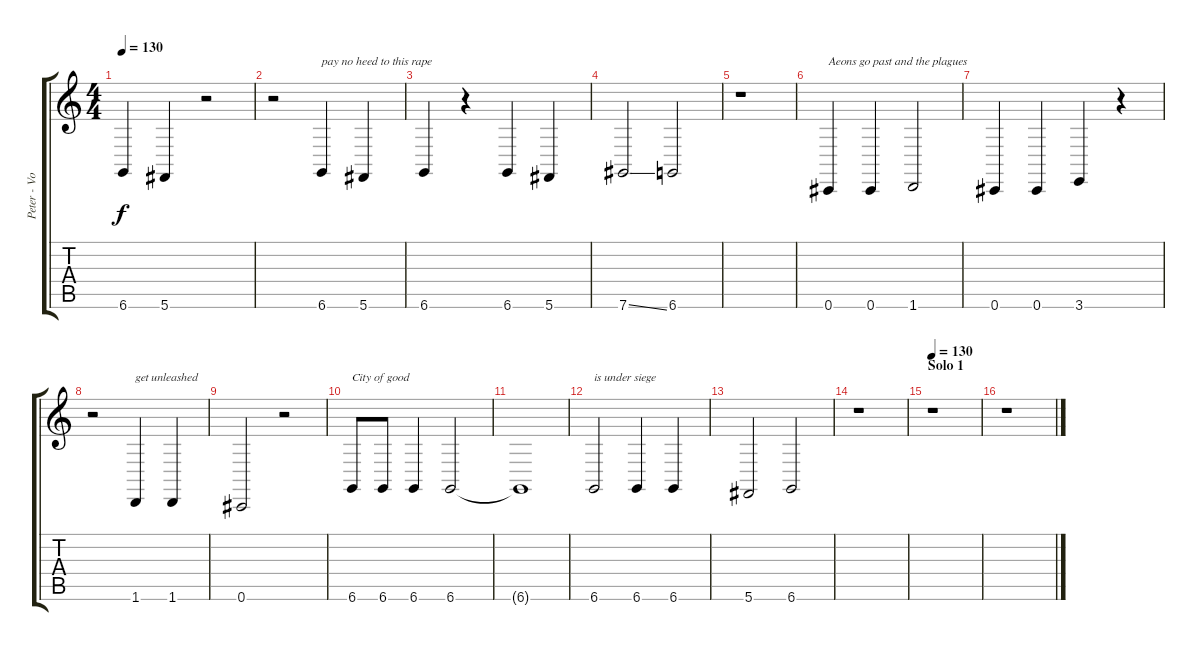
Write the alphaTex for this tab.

\track ("Peter - Vocals" "Peter - Vo") {instrument cello}
\staff {score tabs}
\tuning (Eb4 Bb3 Gb3 Db3 Ab2 Db2) {hide}
\ts (4 4)
\tempo 130
\clef g2
\ks c
6.6.4{dy f} 5.6.4 r.2 |
r.2 6.6.4{txt "pay no heed to this rape"} 5.6.4 |
6.6.4 r.4 6.6.4 5.6.4 |
7.6{ss}.2 6.6.2 |
r.1 |
0.6.4{txt "Aeons go past and the plagues" volume 16 balance 8 instrument cello} 0.6.4 1.6.2 |
0.6.4 0.6.4 3.6.4 r.4 |
r.2 1.6.4{txt "get unleashed"} 1.6.4 |
0.6.2 r.2 |
6.6.8{txt "City of good"} 6.6.8 6.6.4 6.6.2 |
6.6{t}.1 |
6.6.2{txt "is under siege"} 6.6.4 6.6.4 |
5.6.2 6.6.2 |
r.1 |
\section ("" "Solo 1")
\tempo 130
r.1 |
r.1
